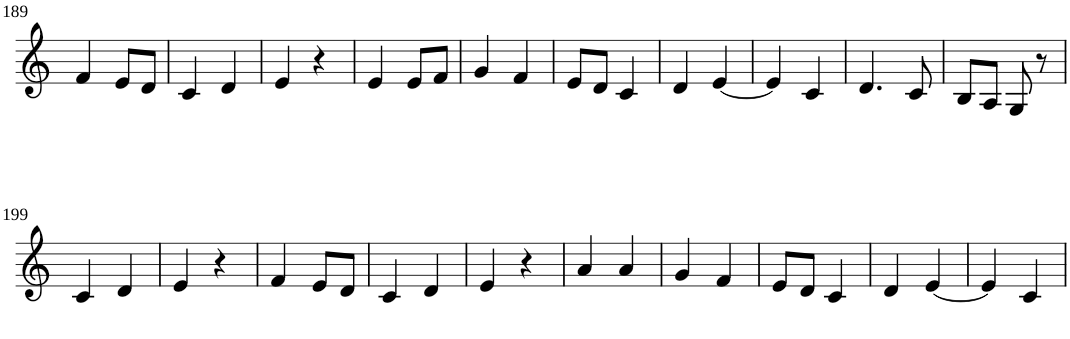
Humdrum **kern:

**kern
*part1
*staff1
*I"Violin
!!LO:PB:g=z
*clefG2
*k[]
*M2/4
=189
4f/
8e/L
8d/J
=190
4c/
4d/
=191
4e/
4r
=192
4e/
8e/L
8f/J
=193
4g/
4f/
=194
8e/L
8d/J
4c/
=195
4d/
[4e/
=196
4e/]
4c/
=197
4.d/
8c/
=198
8B/L
8A/J
8G/
8r
!!LO:LB:g=z
=199
4c/
4d/
=200
4e/
4r
=201
4f/
8e/L
8d/J
=202
4c/
4d/
=203
4e/
4r
=204
4a/
4a/
=205
4g/
4f/
=206
8e/L
8d/J
4c/
=207
4d/
[4e/
=208
4e/]
4c/
=
*-
